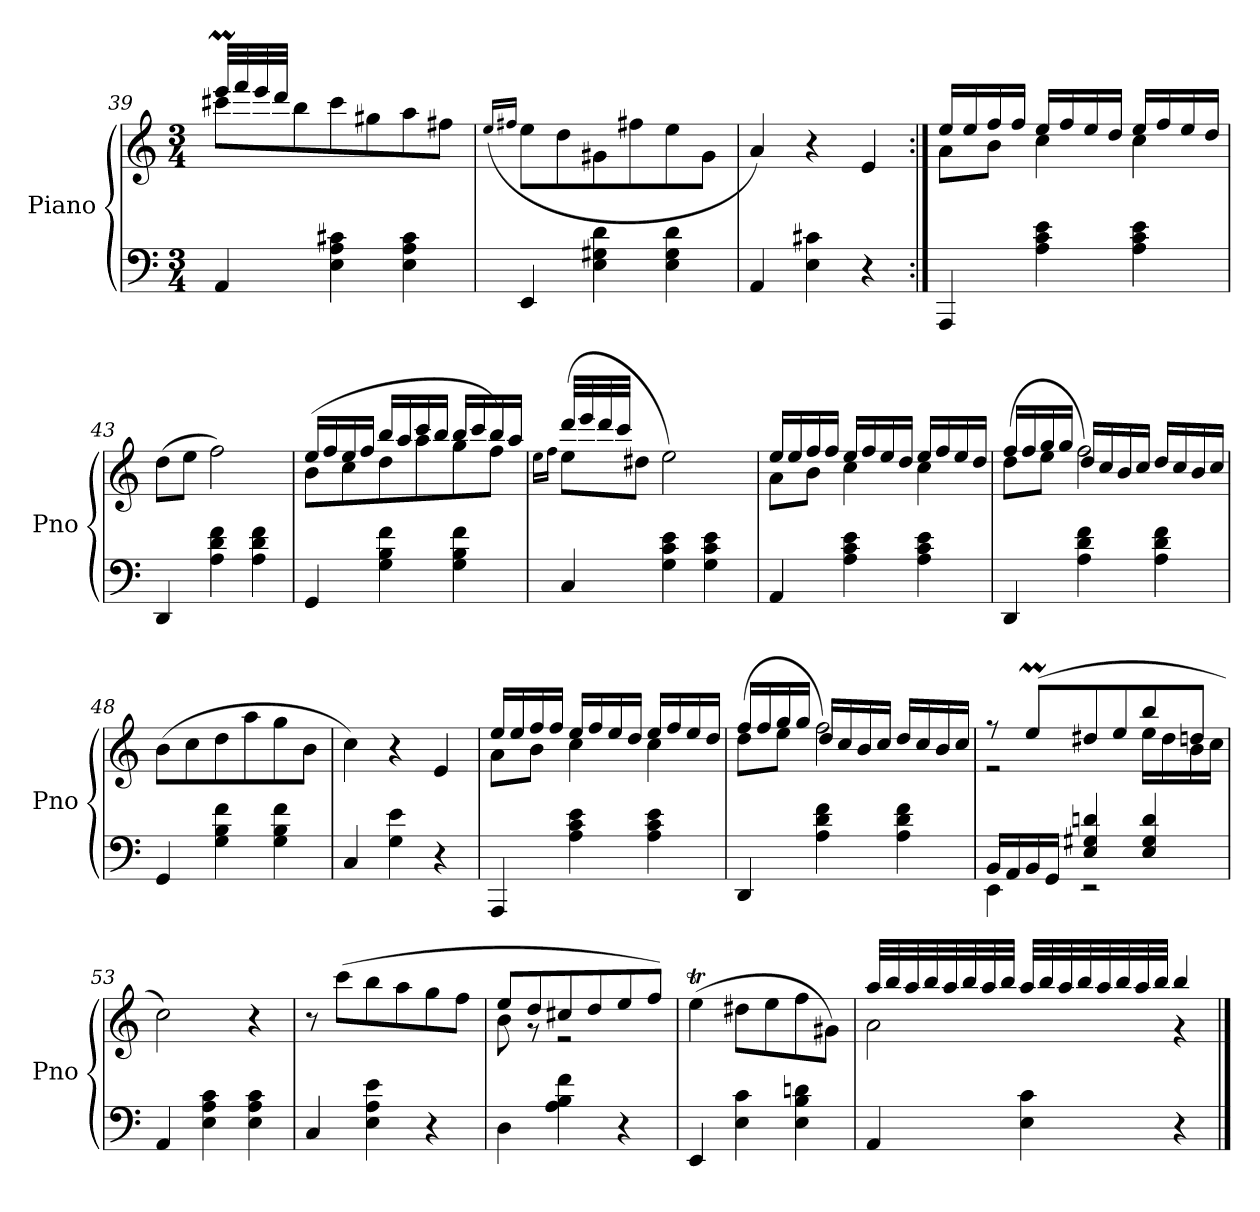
**kern	**kern
*part1	*part1
*staff2	*staff1
*I"Piano	*
*I'Pno	*
*clefF4	*clefG2
*k[]	*k[]
*M3/4	*M3/4
=39	=39
*	*^
4AA/	8ccc#Xm\L	32eee/LLL
.	.	32fff/
.	.	32eee/
.	.	32ddd/JJJ
.	8bb\	2ryy
4E\ 4A\ 4c#X\	8ccc#\	.
.	8gg#X\	.
4E\ 4A\ 4c#\	8aa\	.
.	8ff#X\J	8ryy
*	*v	*v
!!LO:PB:g=z
=40	=40
.	(<16qee/LL
.	16qff#X/JJ
4EE/	8ee\L
.	8dd\
4E\ 4G#X\ 4d\	8g#X\
.	8ff#\
4E\ 4G#\ 4d\	8ee\
.	8g#\J
=41	=41
4AA/	4a/)
4E\ 4c#X\	4r
4r	4e/
=42:|!	=42:|!
*	*^
4AAA/	8a\L	16ee/LL
.	.	16ee/
.	8b\J	16ff/
.	.	16ff/JJ
4A\ 4c\ 4e\	4cc\	16ee/LL
.	.	16ff/
.	.	16ee/
.	.	16dd/JJ
4A\ 4c\ 4e\	4cc\	16ee/LL
.	.	16ff/
.	.	16ee/
.	.	16dd/JJ
*	*v	*v
=43	=43
4DD/	(>8dd\L
.	8ee\J
4A\ 4d\ 4f\	2ff\)
4A\ 4d\ 4f\	.
=44	=44
*	*^
4GG/	(<8b\L	16ee/LL
.	.	16ff/
.	8cc\	16ee/
.	.	16ff/JJ
4G\ 4B\ 4f\	8dd\	16bb/LL
.	.	16aa/
.	8aa\	16ccc/
.	.	16bb/JJ
4G\ 4B\ 4f\	8gg\	16bb/LL
.	.	16ccc/
.	8ff\J)	16bb/
.	.	16aa/JJ
!!LO:LB:g=z	!!
=45	=45	=45
.	16qee\LL	.
.	16qff\JJ	.
4C/	(<8ee\L	32ddd/LLL
.	.	32eee/
.	.	32ddd/
.	.	32ccc/JJJ
.	8dd#X\J	2ryy
4G\ 4c\ 4e\	2ee\)	.
4G\ 4c\ 4e\	.	.
.	.	8ryy
=46	=46	=46
4AA/	8a\L	16ee/LL
.	.	16ee/
.	8b\J	16ff/
.	.	16ff/JJ
4A\ 4c\ 4e\	4cc\	16ee/LL
.	.	16ff/
.	.	16ee/
.	.	16dd/JJ
4A\ 4c\ 4e\	4cc\	16ee/LL
.	.	16ff/
.	.	16ee/
.	.	16dd/JJ
=47	=47	=47
4DD/	(<8dd\L	16ff/LL
.	.	16ff/
.	8ee\J	16gg/
.	.	16gg/JJ
4A\ 4d\ 4f\	2ff\)	16dd/LL
.	.	16cc/
.	.	16b/
.	.	16cc/JJ
4A\ 4d\ 4f\	.	16dd/LL
.	.	16cc/
.	.	16b/
.	.	16cc/JJ
*	*v	*v
=48	=48
4GG/	(>8b\L
.	8cc\
4G\ 4B\ 4f\	8dd\
.	8aa\
4G\ 4B\ 4f\	8gg\
.	8b\J
=49	=49
4C/	4cc\)
4G\ 4e\	4r
4r	4e/
!!LO:LB:g=z
=50	=50
*	*^
4AAA/	8a\L	16ee/LL
.	.	16ee/
.	8b\J	16ff/
.	.	16ff/JJ
4A\ 4c\ 4e\	4cc\	16ee/LL
.	.	16ff/
.	.	16ee/
.	.	16dd/JJ
4A\ 4c\ 4e\	4cc\	16ee/LL
.	.	16ff/
.	.	16ee/
.	.	16dd/JJ
=51	=51	=51
4DD/	(<8dd\L	16ff/LL
.	.	16ff/
.	8ee\J	16gg/
.	.	16gg/JJ
4A\ 4d\ 4f\	2ff\)	16dd/LL
.	.	16cc/
.	.	16b/
.	.	16cc/JJ
4A\ 4d\ 4f\	.	16dd/LL
.	.	16cc/
.	.	16b/
.	.	16cc/JJ
=52	=52	=52
*^	*	*
4EE\	16BB/LL	8r	2r
.	16AA/	.	.
.	16BB/	(>8eem/L	.
.	16GG/JJ	.	.
4E/ 4G#X/ 4dn/	2r	8dd#X/	.
.	.	8ee/	.
4E/ 4G#/ 4d/	.	8bb/	16ee\LL
.	.	.	16dd#\
.	.	8ddn/J	16b\
.	.	.	16cc\JJ
*v	*v	*	*
*	*v	*v
=53	=53
4AA/	2cc\)
4E\ 4A\ 4c\	.
4E\ 4A\ 4c\	4r
=54	=54
4C/	8r
.	(>8ccc\L
4E\ 4A\ 4e\	8bb\
.	8aa\
4r	8gg\
.	8ff\J
!!LO:LB:g=z
=55	=55
*	*^
4D\	8ee/L	8b\
.	8dd/	8r
4A\ 4B\ 4f\	8cc#X/	2r
.	8dd/	.
4r	8ee/	.
.	8ff/J)	.
*	*v	*v
=56	=56
4EE/	(>4eet\
4E\ 4c\	8dd#X\L
.	8ee\
4E\ 4B\ 4dn\	8ff\
.	8g#X\J)
=57	=57
*	*^
4AA/	2a\	32aa/LLL
.	.	32bb/
.	.	32aa/
.	.	32bb/
.	.	32aa/
.	.	32bb/
.	.	32aa/
.	.	32bb/JJJ
4E\ 4c\	.	32aa/LLL
.	.	32bb/
.	.	32aa/
.	.	32bb/
.	.	32aa/
.	.	32bb/
.	.	32aa/
.	.	32bb/JJJ
4r	4bb/	4r
*	*v	*v
==	==
*-	*-
